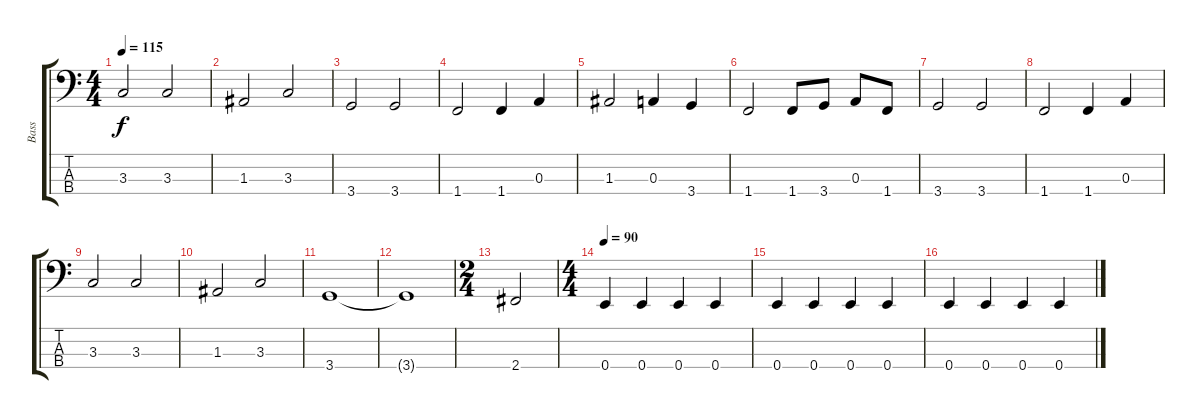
\track ("Bass" "Bass") {instrument electricbassfinger}
\staff {score tabs}
\tuning (G2 D2 A1 E1) {hide}
\ts (4 4)
\tempo 115
\clef f4
\ks c
3.3.2{dy f} 3.3.2 |
1.3.2 3.3.2 |
3.4.2 3.4.2 |
1.4.2 1.4.4 0.3.4 |
1.3.2 0.3.4 3.4.4 |
1.4.2 1.4.8 3.4.8 0.3.8 1.4.8 |
3.4.2 3.4.2 |
1.4.2 1.4.4 0.3.4 |
3.3.2 3.3.2 |
1.3.2 3.3.2 |
3.4.1 |
3.4{t}.1 |
\ts (2 4)
2.4.2 |
\ts (4 4)
\tempo 90
0.4.4 0.4.4 0.4.4 0.4.4 |
0.4.4 0.4.4 0.4.4 0.4.4 |
0.4.4 0.4.4 0.4.4 0.4.4
